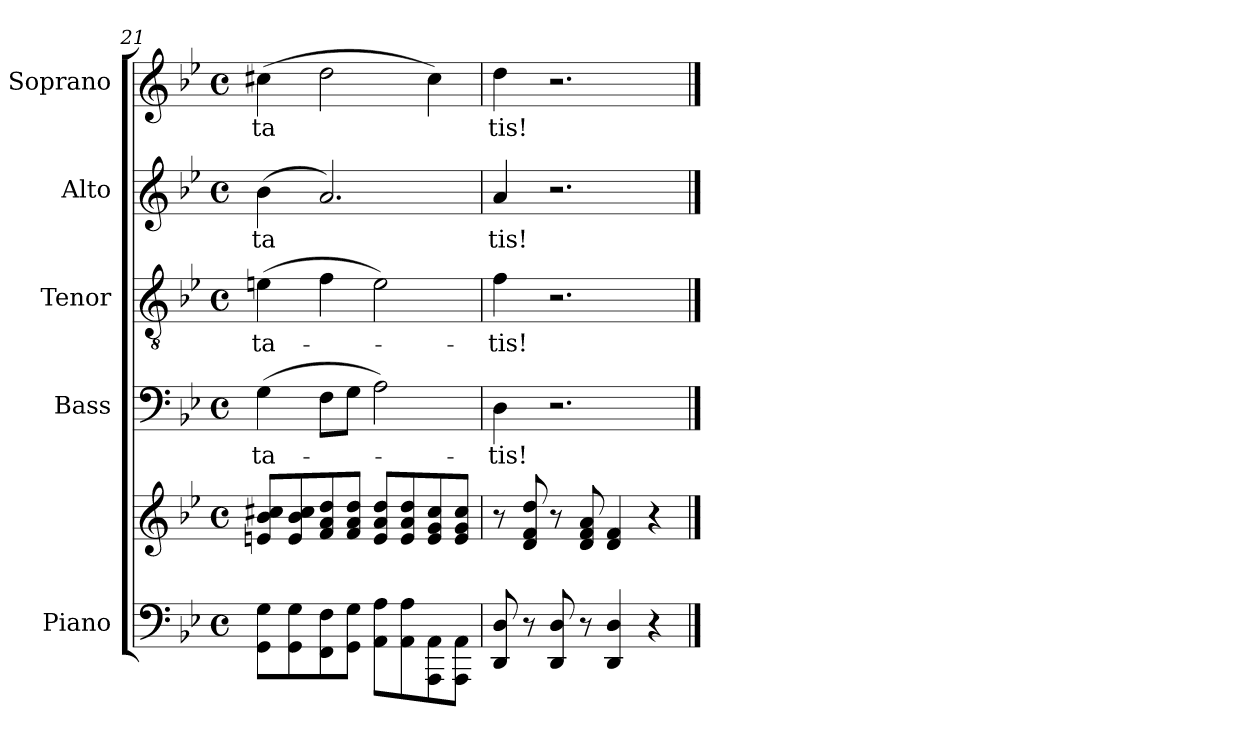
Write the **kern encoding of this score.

**kern	**kern	**kern	**text	**kern	**text	**kern	**text	**kern	**text
*part5	*part5	*part4	*part4	*part3	*part3	*part2	*part2	*part1	*part1
*staff6	*staff5	*staff4	*staff4	*staff3	*staff3	*staff2	*staff2	*staff1	*staff1
*I"Piano	*	*I"Bass	*	*I"Tenor	*	*I"Alto	*	*I"Soprano	*
*I'Pno.	*	*I'B.	*	*I'T.	*	*I'A.	*	*I'S.	*
*clefF4	*clefG2	*clefF4	*	*clefGv2	*	*clefG2	*	*clefG2	*
*k[b-e-]	*k[b-e-]	*k[b-e-]	*	*k[b-e-]	*	*k[b-e-]	*	*k[b-e-]	*
*B-:	*B-:	*B-:	*	*B-:	*	*B-:	*	*B-:	*
*M4/4	*M4/4	*M4/4	*	*M4/4	*	*M4/4	*	*M4/4	*
*met(c)	*met(c)	*met(c)	*	*met(c)	*	*met(c)	*	*met(c)	*
*MM29	*MM29	*MM29	*	*MM29	*	*MM29	*	*MM29	*
=21	=21	=21	=21	=21	=21	=21	=21	=21	=21
!	!	!	!LO:LY:b	!	!LO:LY:b	!	!LO:LY:b	!	!LO:LY:b
8GG\ 8G\L	8en/ 8b-/ 8cc#X/L	(>4G\	-ta-	(>4en\	-ta-	(>4b-\	-ta	(>4cc#X\	-ta
8GG\ 8G\	8e/ 8b-/ 8cc#/	.	.	.	.	.	.	.	.
8FF\ 8F\	8f/ 8a/ 8dd/	8F\L	.	4f\	.	2.a/)	.	2dd\	.
8GG\ 8G\J	8f/ 8a/ 8dd/J	8G\J	.	.	.	.	.	.	.
8AA\ 8A\L	8e/ 8a/ 8dd/L	2A\)	.	2e\)	.	.	.	.	.
8AA\ 8A\	8e/ 8a/ 8dd/	.	.	.	.	.	.	.	.
8AAA\ 8AA\	8e/ 8g/ 8cc#/	.	.	.	.	.	.	4cc#\)	.
8AAA\ 8AA\J	8e/ 8g/ 8cc#/J	.	.	.	.	.	.	.	.
=22	=22	=22	=22	=22	=22	=22	=22	=22	=22
!	!	!	!LO:LY:b	!	!LO:LY:b	!	!LO:LY:b	!	!LO:LY:b
8DD/ 8D/	8r	4D\	-tis!	4f\	-tis!	4a/	-tis!	4dd\	-tis!
8r	8d/ 8f/ 8dd/	.	.	.	.	.	.	.	.
8DD/ 8D/	8r	2.r	.	2.r	.	2.r	.	2.r	.
8r	8d/ 8f/ 8a/	.	.	.	.	.	.	.	.
4DD/ 4D/	4d/ 4f/	.	.	.	.	.	.	.	.
4r	4r	.	.	.	.	.	.	.	.
==	==	==	==	==	==	==	==	==	==
*-	*-	*-	*-	*-	*-	*-	*-	*-	*-
